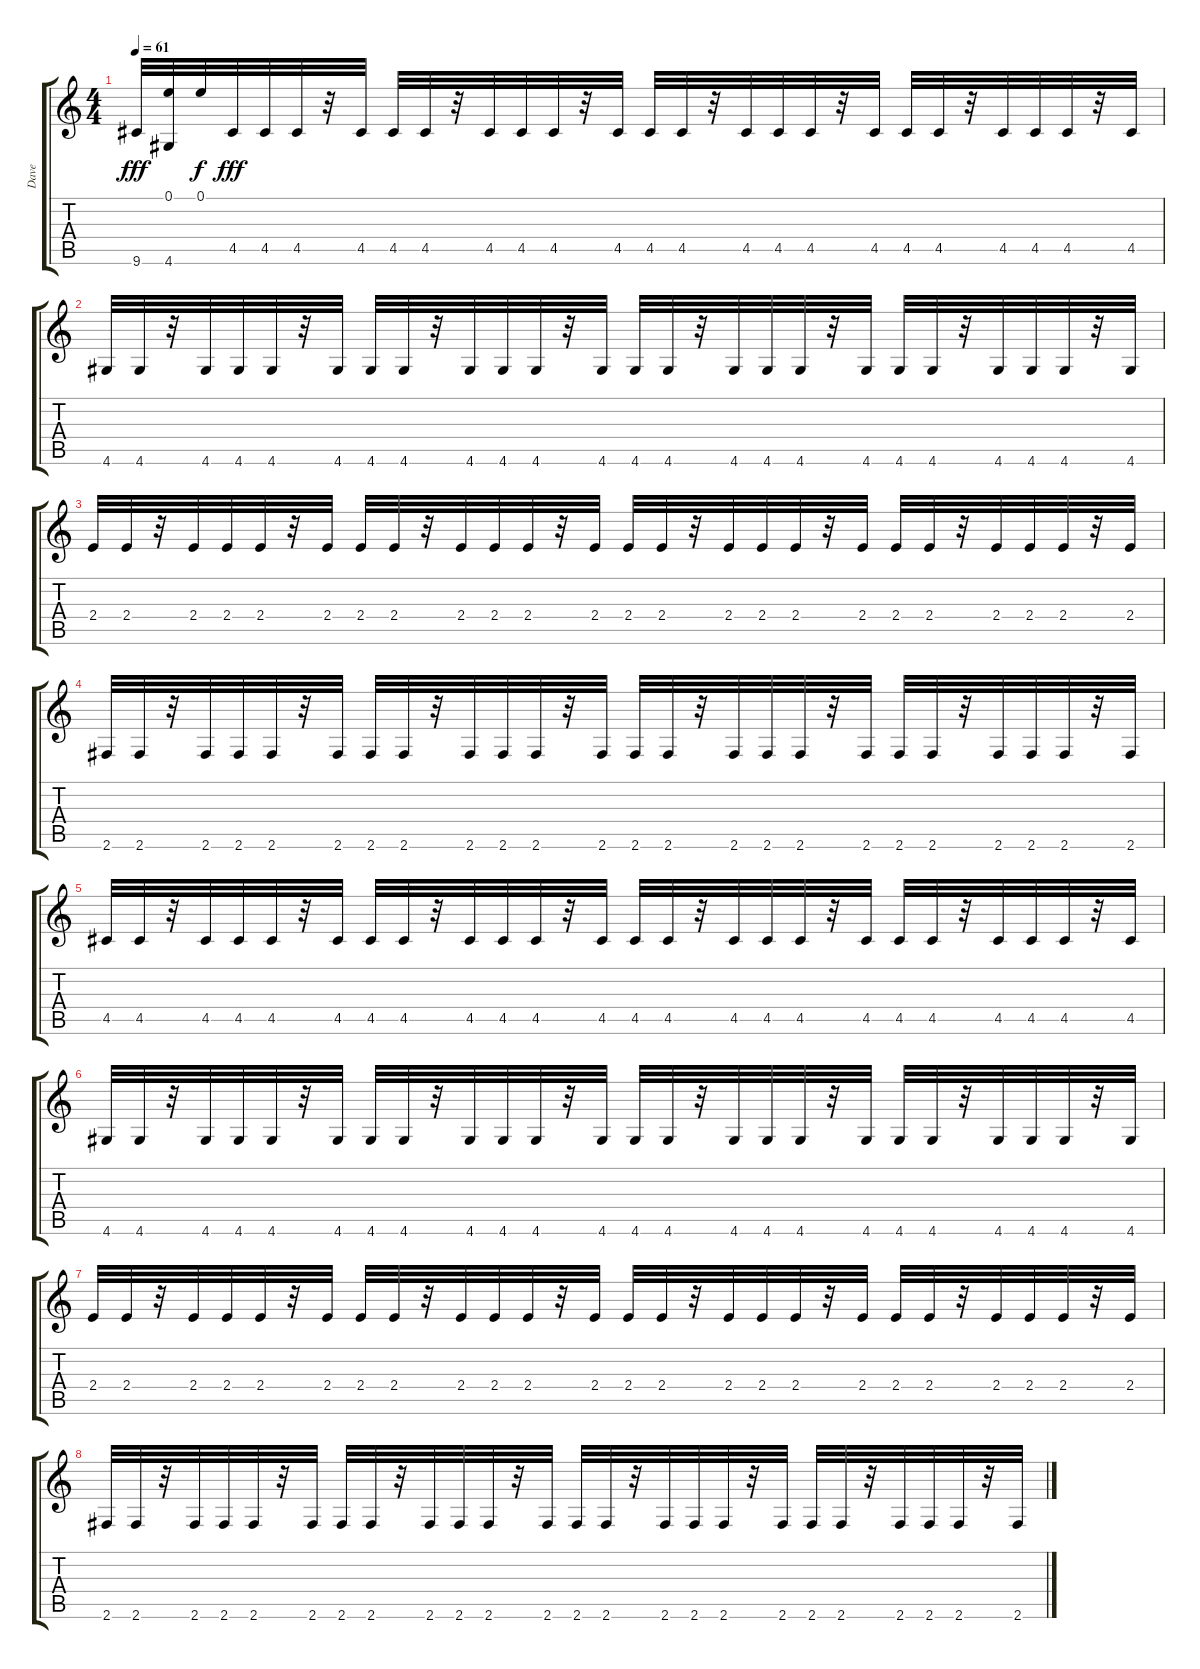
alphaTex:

\track ("Dave" "Dave") {instrument electricguitarjazz}
\staff {score tabs}
\tuning (E4 B3 G3 D3 A2 E2) {hide}
\ts (4 4)
\tempo 61
\clef g2
\ks c
9.6.32{dy fff instrument electricguitarmuted} (0.1 4.6).32 0.1.32{dy f} 4.5.32{dy fff} 4.5.32 4.5.32 r.32 4.5.32 4.5.32 4.5.32 r.32 4.5.32 4.5.32 4.5.32 r.32 4.5.32 4.5.32 4.5.32 r.32 4.5.32 4.5.32 4.5.32 r.32 4.5.32 4.5.32 4.5.32 r.32 4.5.32 4.5.32 4.5.32 r.32 4.5.32 |
4.6.32 4.6.32 r.32 4.6.32 4.6.32 4.6.32 r.32 4.6.32 4.6.32 4.6.32 r.32 4.6.32 4.6.32 4.6.32 r.32 4.6.32 4.6.32 4.6.32 r.32 4.6.32 4.6.32 4.6.32 r.32 4.6.32 4.6.32 4.6.32 r.32 4.6.32 4.6.32 4.6.32 r.32 4.6.32 |
2.4.32 2.4.32 r.32 2.4.32 2.4.32 2.4.32 r.32 2.4.32 2.4.32 2.4.32 r.32 2.4.32 2.4.32 2.4.32 r.32 2.4.32 2.4.32 2.4.32 r.32 2.4.32 2.4.32 2.4.32 r.32 2.4.32 2.4.32 2.4.32 r.32 2.4.32 2.4.32 2.4.32 r.32 2.4.32 |
2.6.32 2.6.32 r.32 2.6.32 2.6.32 2.6.32 r.32 2.6.32 2.6.32 2.6.32 r.32 2.6.32 2.6.32 2.6.32 r.32 2.6.32 2.6.32 2.6.32 r.32 2.6.32 2.6.32 2.6.32 r.32 2.6.32 2.6.32 2.6.32 r.32 2.6.32 2.6.32 2.6.32 r.32 2.6.32 |
4.5.32 4.5.32 r.32 4.5.32 4.5.32 4.5.32 r.32 4.5.32 4.5.32 4.5.32 r.32 4.5.32 4.5.32 4.5.32 r.32 4.5.32 4.5.32 4.5.32 r.32 4.5.32 4.5.32 4.5.32 r.32 4.5.32 4.5.32 4.5.32 r.32 4.5.32 4.5.32 4.5.32 r.32 4.5.32 |
4.6.32 4.6.32 r.32 4.6.32 4.6.32 4.6.32 r.32 4.6.32 4.6.32 4.6.32 r.32 4.6.32 4.6.32 4.6.32 r.32 4.6.32 4.6.32 4.6.32 r.32 4.6.32 4.6.32 4.6.32 r.32 4.6.32 4.6.32 4.6.32 r.32 4.6.32 4.6.32 4.6.32 r.32 4.6.32 |
2.4.32 2.4.32 r.32 2.4.32 2.4.32 2.4.32 r.32 2.4.32 2.4.32 2.4.32 r.32 2.4.32 2.4.32 2.4.32 r.32 2.4.32 2.4.32 2.4.32 r.32 2.4.32 2.4.32 2.4.32 r.32 2.4.32 2.4.32 2.4.32 r.32 2.4.32 2.4.32 2.4.32 r.32 2.4.32 |
2.6.32 2.6.32 r.32 2.6.32 2.6.32 2.6.32 r.32 2.6.32 2.6.32 2.6.32 r.32 2.6.32 2.6.32 2.6.32 r.32 2.6.32 2.6.32 2.6.32 r.32 2.6.32 2.6.32 2.6.32 r.32 2.6.32 2.6.32 2.6.32 r.32 2.6.32 2.6.32 2.6.32 r.32 2.6.32
